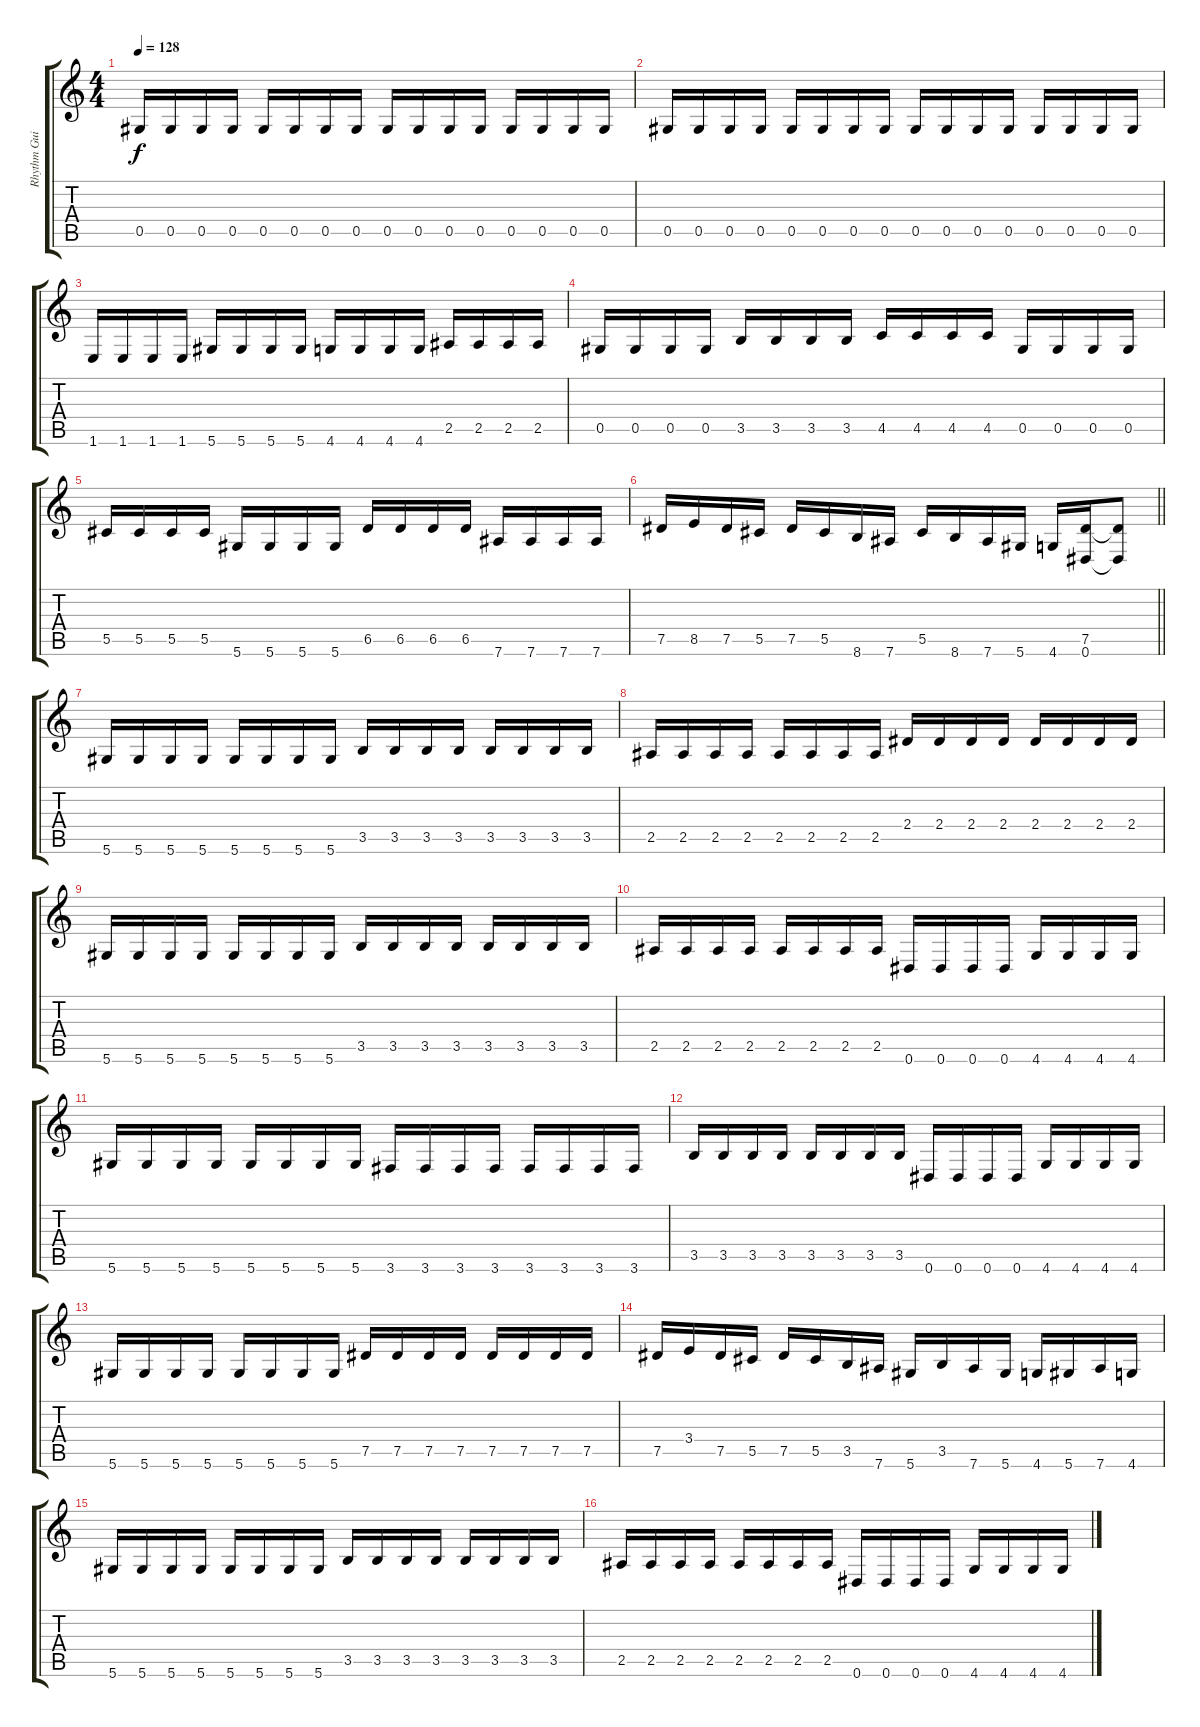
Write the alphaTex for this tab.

\track ("Rhythm Guitar" "Rhythm Gui") {instrument distortionguitar}
\staff {score tabs}
\tuning (Eb4 Bb3 Gb3 Db3 Ab2 Eb2) {hide}
\ts (4 4)
\tempo 128
\clef g2
\ks c
0.5.16{dy f} 0.5.16 0.5.16 0.5.16 0.5.16 0.5.16 0.5.16 0.5.16 0.5.16 0.5.16 0.5.16 0.5.16 0.5.16 0.5.16 0.5.16 0.5.16 |
0.5.16 0.5.16 0.5.16 0.5.16 0.5.16 0.5.16 0.5.16 0.5.16 0.5.16 0.5.16 0.5.16 0.5.16 0.5.16 0.5.16 0.5.16 0.5.16 |
1.6.16 1.6.16 1.6.16 1.6.16 5.6.16 5.6.16 5.6.16 5.6.16 4.6.16 4.6.16 4.6.16 4.6.16 2.5.16 2.5.16 2.5.16 2.5.16 |
0.5.16 0.5.16 0.5.16 0.5.16 3.5.16 3.5.16 3.5.16 3.5.16 4.5.16 4.5.16 4.5.16 4.5.16 0.5.16 0.5.16 0.5.16 0.5.16 |
5.5.16 5.5.16 5.5.16 5.5.16 5.6.16 5.6.16 5.6.16 5.6.16 6.5.16 6.5.16 6.5.16 6.5.16 7.6.16 7.6.16 7.6.16 7.6.16 |
\barLineRight lightlight
7.5.16 8.5.16 7.5.16 5.5.16 7.5.16 5.5.16 8.6.16 7.6.16 5.5.16 8.6.16 7.6.16 5.6.16 4.6.16 (7.5 0.6).16 (7.5{t} 0.6{t}).8 |
\section ("" "")
5.6.16 5.6.16 5.6.16 5.6.16 5.6.16 5.6.16 5.6.16 5.6.16 3.5.16 3.5.16 3.5.16 3.5.16 3.5.16 3.5.16 3.5.16 3.5.16 |
2.5.16 2.5.16 2.5.16 2.5.16 2.5.16 2.5.16 2.5.16 2.5.16 2.4.16 2.4.16 2.4.16 2.4.16 2.4.16 2.4.16 2.4.16 2.4.16 |
5.6.16 5.6.16 5.6.16 5.6.16 5.6.16 5.6.16 5.6.16 5.6.16 3.5.16 3.5.16 3.5.16 3.5.16 3.5.16 3.5.16 3.5.16 3.5.16 |
2.5.16 2.5.16 2.5.16 2.5.16 2.5.16 2.5.16 2.5.16 2.5.16 0.6.16 0.6.16 0.6.16 0.6.16 4.6.16 4.6.16 4.6.16 4.6.16 |
5.6.16 5.6.16 5.6.16 5.6.16 5.6.16 5.6.16 5.6.16 5.6.16 3.6.16 3.6.16 3.6.16 3.6.16 3.6.16 3.6.16 3.6.16 3.6.16 |
3.5.16 3.5.16 3.5.16 3.5.16 3.5.16 3.5.16 3.5.16 3.5.16 0.6.16 0.6.16 0.6.16 0.6.16 4.6.16 4.6.16 4.6.16 4.6.16 |
5.6.16 5.6.16 5.6.16 5.6.16 5.6.16 5.6.16 5.6.16 5.6.16 7.5.16 7.5.16 7.5.16 7.5.16 7.5.16 7.5.16 7.5.16 7.5.16 |
7.5.16 3.4.16 7.5.16 5.5.16 7.5.16 5.5.16 3.5.16 7.6.16 5.6.16 3.5.16 7.6.16 5.6.16 4.6.16 5.6.16 7.6.16 4.6.16 |
5.6.16 5.6.16 5.6.16 5.6.16 5.6.16 5.6.16 5.6.16 5.6.16 3.5.16 3.5.16 3.5.16 3.5.16 3.5.16 3.5.16 3.5.16 3.5.16 |
2.5.16 2.5.16 2.5.16 2.5.16 2.5.16 2.5.16 2.5.16 2.5.16 0.6.16 0.6.16 0.6.16 0.6.16 4.6.16 4.6.16 4.6.16 4.6.16
